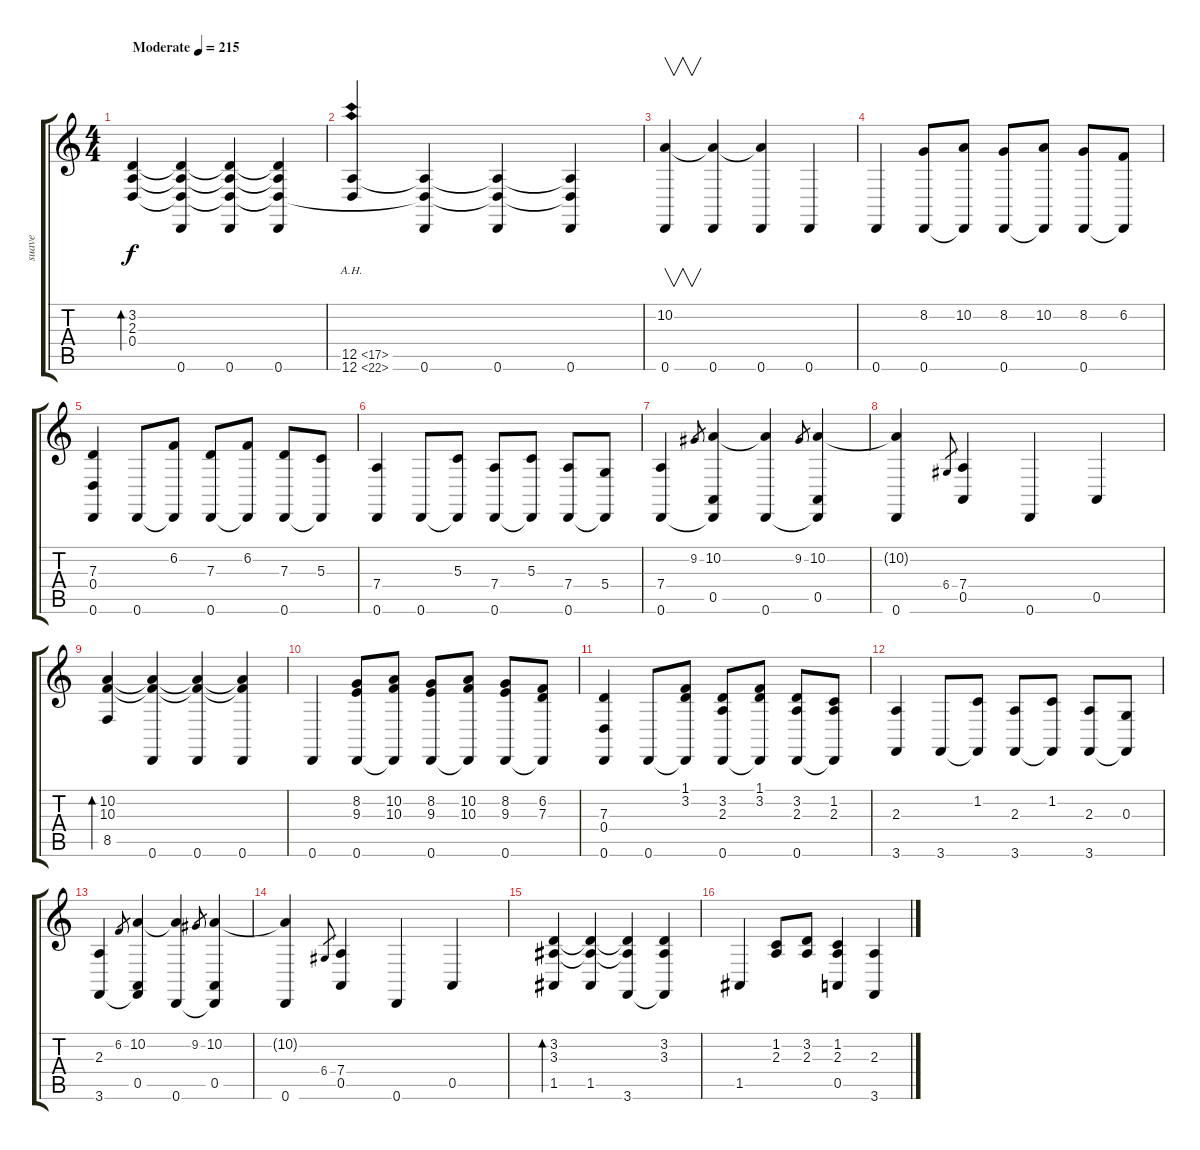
\track ("suave" "suave") {instrument kalimba}
\staff {score tabs}
\tuning (E4 B3 G3 D3 A2 D2) {hide}
\ts (4 4)
\tempo (215 "Moderate")
\tempo 195
\tempo (215 "Moderate")
\clef g2
\ks c
(3.2 2.3 0.4).4{bd 240 dy f instrument kalimba} (3.2{t} 2.3{t} 0.4{t} 0.6).4 (3.2{t} 2.3{t} 0.4{t} 0.6).4 (3.2{t} 2.3{t} 0.4{t} 0.6).4 |
(12.5{ah 5} 12.6{ah 10}).4 (0.4{t} 12.5{t} 0.6).4 (0.4{t} 12.5{t} 0.6).4 (0.4{t} 12.5{t} 0.6).4 |
(10.2 0.6).4{v} (10.2{t} 0.6).4 (10.2{t} 0.6).4 0.6.4 |
0.6.4 (8.2 0.6).8 (10.2 0.6{t}).8 (8.2 0.6).8 (10.2 0.6{t}).8 (8.2 0.6).8 (6.2 0.6{t}).8 |
(7.3 0.4 0.6).4 0.6.8 (6.2 0.6{t}).8 (7.3 0.6).8 (6.2 0.6{t}).8 (7.3 0.6).8 (5.3 0.6{t}).8 |
(7.4 0.6).4 0.6.8 (5.3 0.6{t}).8 (7.4 0.6).8 (5.3 0.6{t}).8 (7.4 0.6).8 (5.4 0.6{t}).8 |
(7.4 0.6).4 9.2.8{gr} (10.2 0.5 0.6{t}).4 (10.2{t} 0.6).4 9.2.8{gr} (10.2 0.5 0.6{t}).4 |
(10.2{t} 0.6).4 6.4.8{gr} (7.4 0.5).4 0.6.4 0.5.4 |
(10.2 10.3 8.5).4{bd 480} (10.2{t} 10.3{t} 0.6).4 (10.2{t} 10.3{t} 0.6).4 (10.2{t} 10.3{t} 0.6).4 |
0.6.4 (8.2 9.3 0.6).8 (10.2 10.3 0.6{t}).8 (8.2 9.3 0.6).8 (10.2 10.3 0.6{t}).8 (8.2 9.3 0.6).8 (6.2 7.3 0.6{t}).8 |
(7.3 0.4 0.6).4 0.6.8 (1.1 3.2 0.6{t}).8 (3.2 2.3 0.6).8 (1.1 3.2 0.6{t}).8 (3.2 2.3 0.6).8 (1.2 2.3 0.6{t}).8 |
(2.3 3.6).4 3.6.8 (1.2 3.6{t}).8 (2.3 3.6).8 (1.2 3.6{t}).8 (2.3 3.6).8 (0.3 3.6{t}).8 |
(2.3 3.6).4 6.2.8{gr} (10.2 0.5 3.6{t}).4 (10.2{t} 0.6).4 9.2.8{gr} (10.2 0.5 0.6{t}).4 |
(10.2{t} 0.6).4 6.4.8{gr} (7.4 0.5).4 0.6.4 0.5.4 |
(3.2 3.3 1.5).4{bd 480} (3.2{t} 3.3{t} 1.5).4 (3.2{t} 3.3{t} 3.6).4 (3.2 3.3 3.6{t}).4 |
1.5.4 (1.2 2.3).8 (3.2 2.3).8 (1.2 2.3 0.5).4 (2.3 3.6).4
